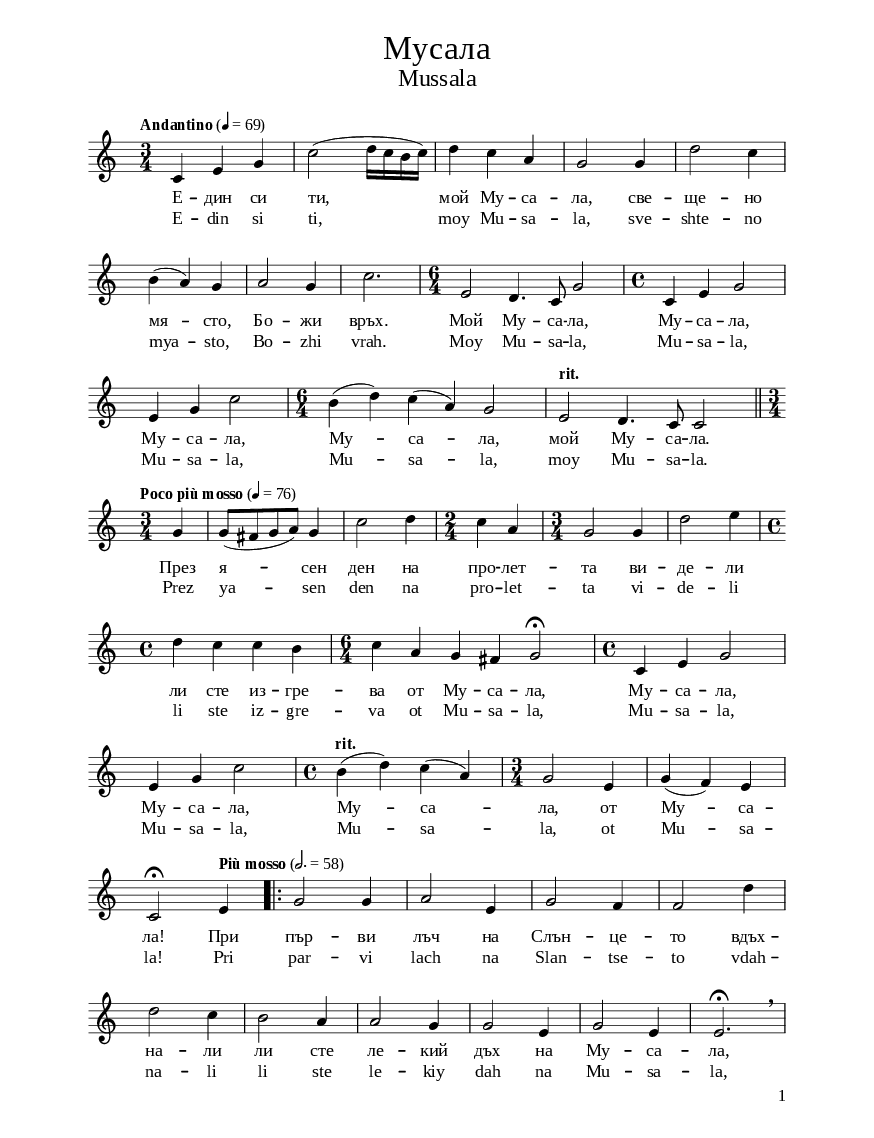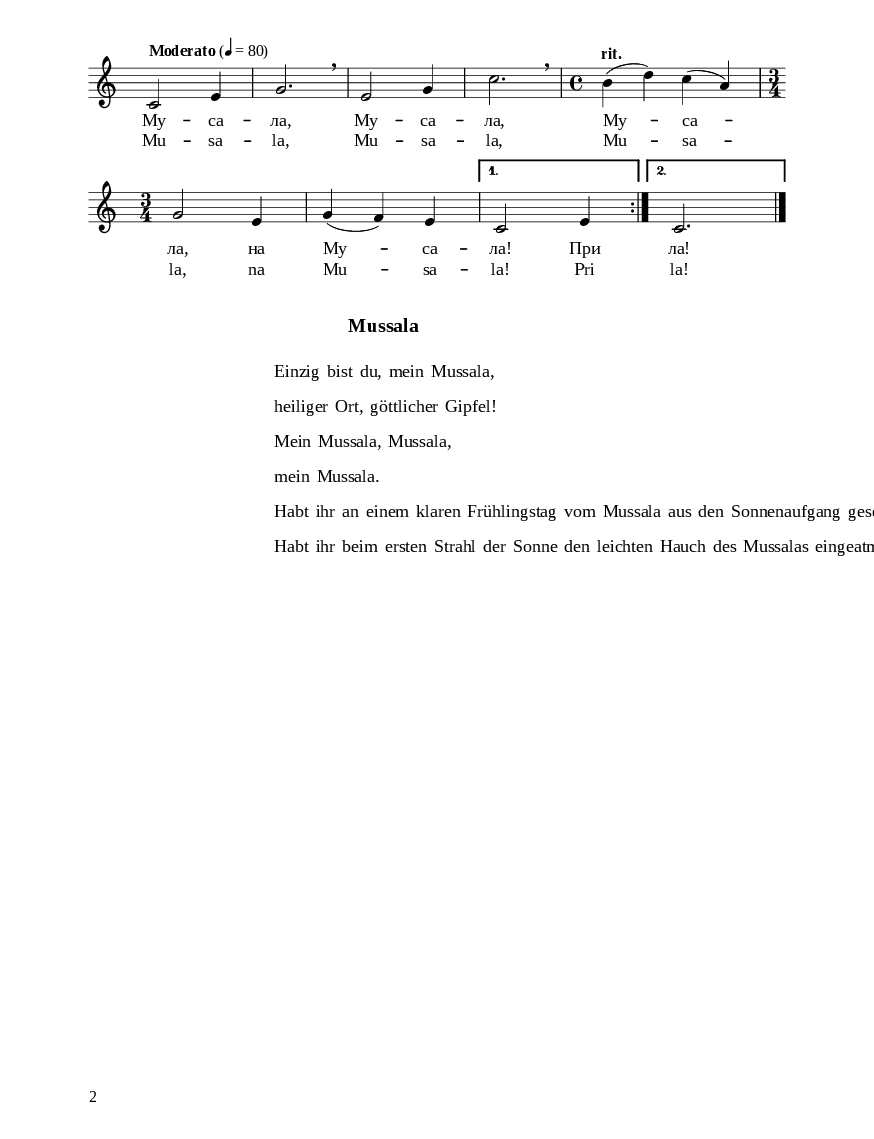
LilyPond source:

\version "2.24.0"

% include paper part and global functions
\include "include/globals.ily"

\bookpart {
  \include "include/bookpart-paper.ily"
  \score {
    \include "include/score-layout.ily"

    \new Voice \absolute {
      \clef treble
      \key c \major
      \time 3/4
      \tempoFunc "Andantino" 4 "69"

      c'4 e'4 g'4 | c''2 ( d''16 c'' b' c'' ) |  d''4 c''4 a'4 | g'2 g'4 | d''2 c''4 \break |

      b'4 ( a'4 ) g'4 | a'2 g'4 | c''2.| \time 6/4 e'2 d'4. c'8 g'2 | \time 4/4 c'4 e'4  g'2  | \break

      e'4 g'4 c''2 |\time 6/4 b'4 ( d''4 ) c''4 ( a'4 ) g'2 \tempo "rit." | e'2 d'4. c'8 c'2 | \bar "||" \break

      \time 3/4 \partial 4

     
      \tempoFunc "Poco più mosso" 4 "76"
      g'4 | g'8 ( fis'8 g'8 a'8 ) g'4 | c''2 d''4 | \time 2/4 c''4 a'4 |\time 3/4 g'2 g'4 | d''2 e''4 |  \break

      \time 4/4 d''4 c'' c'' b' | \time 6/4 c''4 a' g' fis' g'2 \fermata | \time 4/4 c'4 e'4 g'2 | \break

      e'4 g'4 c''2  | \time 4/4 \tempo "        rit." b'4 ( d''4 ) c''4 ( a'4 ) | \time 3/4 g'2 e'4 | g'4 ( f'4 ) e'4 | \break

      c'2\fermata

      \tempoFunc "Più mosso" 2. "58"

      e'4 | \repeat volta 2 {
      g'2 g'4 | a'2 e'4 | g'2 f'4 f'2 d''4 |\break

      d''2 c''4 | b'2 a'4 | a'2 g'4 | g'2 e'4 | g'2 e'4 | e'2.\fermata \breathe \break

     \tempoFunc "Moderato" 4 "80"



     c'2 e'4 | g'2. \breathe | e'2 g'4 | c''2. \breathe | \time 4/4 \tempo "        rit." b'4 ( d''4 ) c''4 ( a'4 ) \break

     \time 3/4 g'2 e'4 | g'4 ( f'4 ) e'4
   } \alternative { { c'2 e'4 } {c'2. } } \bar "|."

 }



    \addlyrics {
      Е -- дин си ти, мой Му -- са -- ла, све -- ще -- но

      мя -- сто, Бо -- жи връх.  Мой Му -- са -- ла, Му -- са -- ла,

      Му -- са -- ла, Му -- са -- ла, мой Му -- са -- ла.

      През я -- сен ден на про -- лет -- та ви -- де -- ли

      ли сте из -- гре -- ва от Му -- са -- ла,    Му -- са -- ла,

      Му -- са -- ла,  Му -- са -- ла,  от Му -- са -- ла! При пър -- ви

      лъч на Слън -- це -- то вдъх -- на -- ли ли сте ле -- кий дъх на Му -- са -- ла,

      Му -- са -- ла, Му -- са -- ла, Му -- са -- ла, на Му -- са -- ла! При ла!
    }
    \addlyrics {
      E -- din si ti, moy Mu -- sa -- la, sve -- shte -- no

      mya -- sto, Bo -- zhi vrah.  Moy Mu -- sa -- la, Mu -- sa -- la,

      Mu -- sa -- la, Mu -- sa -- la, moy Mu -- sa -- la.

      Prez ya -- sen den na pro -- let -- ta vi -- de -- li

      li ste iz -- gre -- va ot Mu -- sa -- la,    Mu -- sa -- la,

      Mu -- sa -- la,  Mu -- sa -- la,  ot Mu -- sa -- la! Pri par -- vi

      lach na Slan -- tse -- to vdah -- na -- li li ste le -- kiy dah na Mu -- sa -- la,

      Mu -- sa -- la, Mu -- sa -- la, Mu -- sa -- la, na Mu -- sa -- la! Pri la!
    }

    \header {
      title = \titleFunc "Мусала" "Mussala"
    }

    \midi{}

  } % score

  
  


  % include foreign translation(s) of the song
  \version "2.18.2"

%\markup {  \vspace #1.9 }

\markup {  \hspace #25   \huge\bold "Mussala"  }

\markup {
    \hspace #1
    \fontsize #+1 {
      
      \halign #-1.5 {
  
  
  \column {
     \line { " " } 
     


\line { " "Einzig bist du, mein Mussala,}

\line { " "heiliger Ort, göttlicher Gipfel!}

\line { " "Mein Mussala, Mussala,}

\line { " "mein Mussala.}

\line { " "Habt ihr an einem klaren Frühlingstag vom Mussala aus den Sonnenaufgang gesehen?!}

\line { " "Habt ihr beim ersten Strahl der Sonne den leichten Hauch des Mussalas eingeatmet?!}


     
     
     
      }
       
    }    
    }
}
%}
   
 
 


 
    
   
    
 
%--------------------------------------------------------------------- 


} % bookpart
